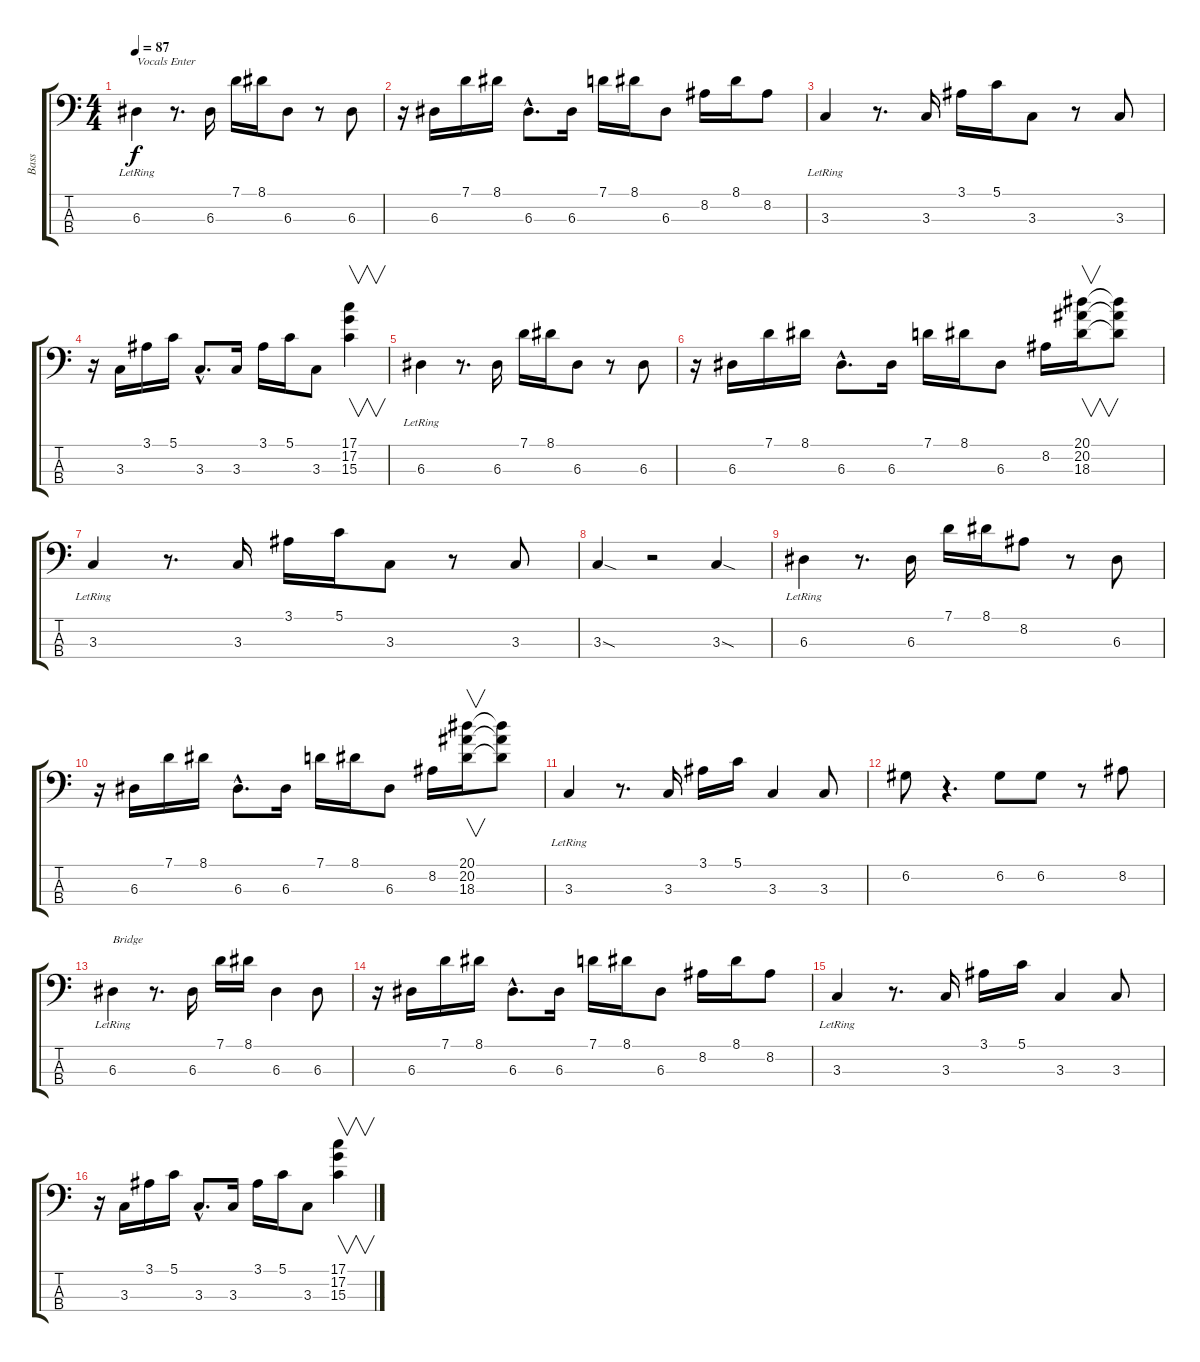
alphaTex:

\track ("Bass" "Bass") {instrument electricbassfinger}
\staff {score tabs}
\tuning (G2 D2 A1 E1) {hide}
\ts (4 4)
\tempo 87
\clef f4
\ks c
6.3{lr}.4{txt "Vocals Enter" dy f} r.8{d} 6.3.16 7.1.16 8.1.16 6.3.8 r.8 6.3.8 |
r.16 6.3.16 7.1.16 8.1.16 6.3{hac}.8{d} 6.3.16 7.1.16 8.1.16 6.3.8 8.2.16 8.1.16 8.2.8 |
3.3{lr}.4 r.8{d} 3.3.16 3.1.16 5.1.16 3.3.8 r.8 3.3.8 |
r.16 3.3.16 3.1.16 5.1.16 3.3{hac}.8{d} 3.3.16 3.1.16 5.1.16 3.3.8 (17.1 17.2 15.3).4{v} |
6.3{lr}.4 r.8{d} 6.3.16 7.1.16 8.1.16 6.3.8 r.8 6.3.8 |
r.16 6.3.16 7.1.16 8.1.16 6.3{hac}.8{d} 6.3.16 7.1.16 8.1.16 6.3.8 8.2.16 (20.1 20.2 18.3).16{v} (20.1{t} 20.2{t} 18.3{t}).8 |
3.3{lr}.4 r.8{d} 3.3.16 3.1.16 5.1.16 3.3.8 r.8 3.3.8 |
3.3{sod}.4 r.2 3.3{sod}.4 |
6.3{lr}.4 r.8{d} 6.3.16 7.1.16 8.1.16 8.2.8 r.8 6.3.8 |
r.16 6.3.16 7.1.16 8.1.16 6.3{hac}.8{d} 6.3.16 7.1.16 8.1.16 6.3.8 8.2.16 (20.1 20.2 18.3).16{v} (20.1{t} 20.2{t} 18.3{t}).8 |
3.3{lr}.4 r.8{d} 3.3.16 3.1.16 5.1.16 3.3.4 3.3.8 |
6.2.8 r.4{d} 6.2.8 6.2.8 r.8 8.2.8 |
6.3{lr}.4{txt "Bridge"} r.8{d} 6.3.16 7.1.16 8.1.16 6.3.4 6.3.8 |
r.16 6.3.16 7.1.16 8.1.16 6.3{hac}.8{d} 6.3.16 7.1.16 8.1.16 6.3.8 8.2.16 8.1.16 8.2.8 |
3.3{lr}.4 r.8{d} 3.3.16 3.1.16 5.1.16 3.3.4 3.3.8 |
r.16 3.3.16 3.1.16 5.1.16 3.3{hac}.8{d} 3.3.16 3.1.16 5.1.16 3.3.8 (17.1 17.2 15.3).4{v}
